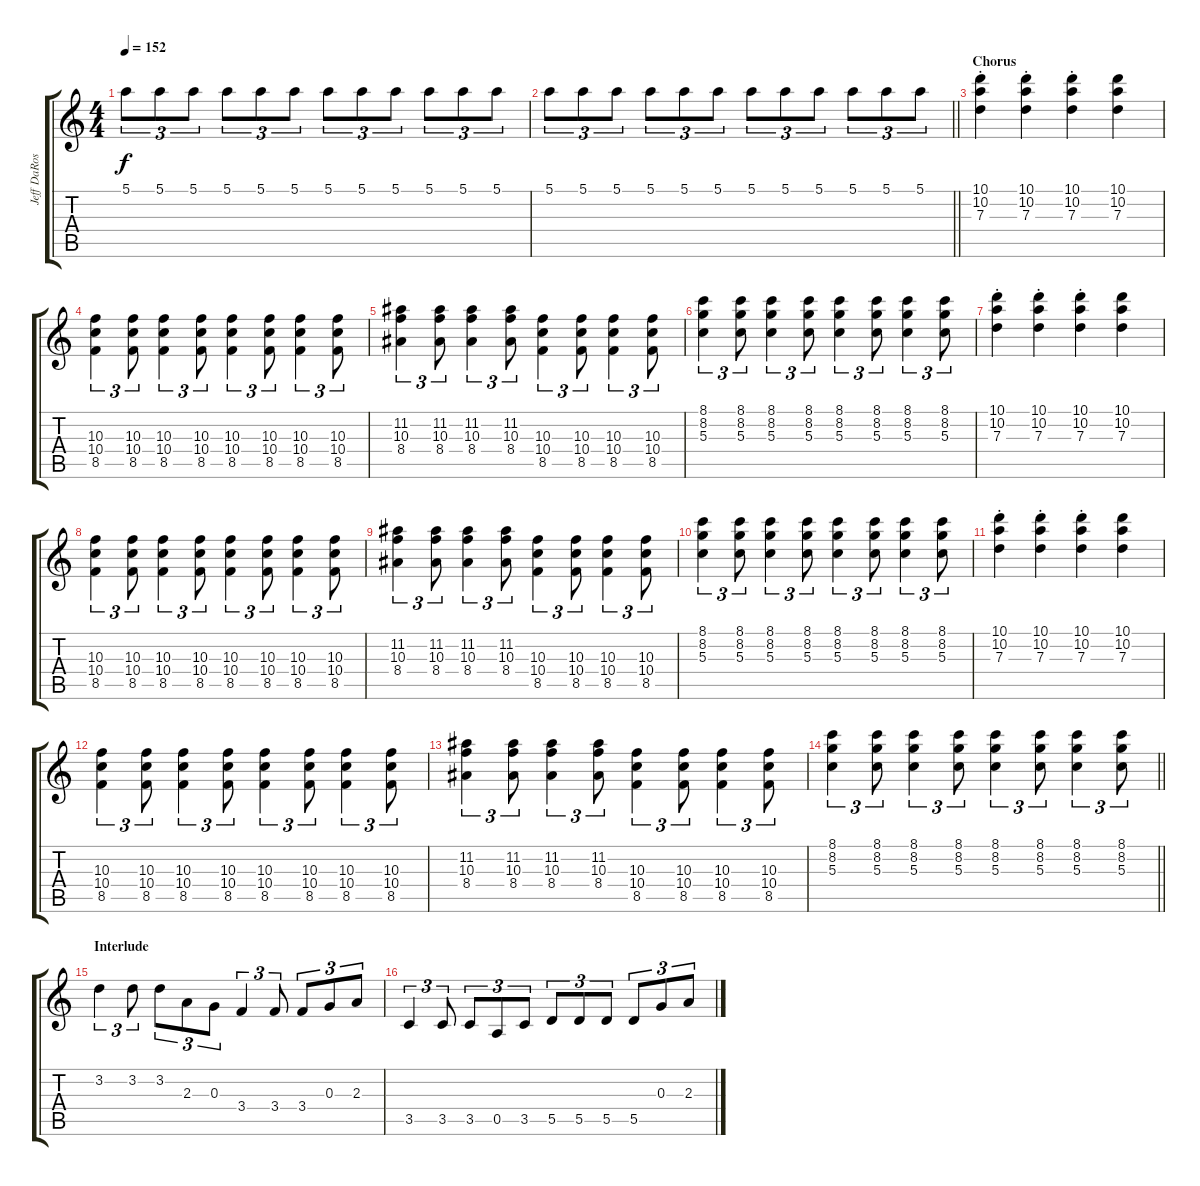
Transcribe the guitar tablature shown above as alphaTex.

\track ("Jeff DaRosa (Banjo Left)" "Jeff DaRos") {instrument banjo}
\staff {score tabs}
\tuning (E4 B3 G3 D3 A2 E2) {hide}
\displaytranspose 12
\ts (4 4)
\tempo 152
\clef g2
\ks c
5.1.8{tu (3 2) dy f} 5.1.8{tu (3 2)} 5.1.8{tu (3 2)} 5.1.8{tu (3 2)} 5.1.8{tu (3 2)} 5.1.8{tu (3 2)} 5.1.8{tu (3 2)} 5.1.8{tu (3 2)} 5.1.8{tu (3 2)} 5.1.8{tu (3 2)} 5.1.8{tu (3 2)} 5.1.8{tu (3 2)} |
\barLineRight lightlight
5.1.8{tu (3 2)} 5.1.8{tu (3 2)} 5.1.8{tu (3 2)} 5.1.8{tu (3 2)} 5.1.8{tu (3 2)} 5.1.8{tu (3 2)} 5.1.8{tu (3 2)} 5.1.8{tu (3 2)} 5.1.8{tu (3 2)} 5.1.8{tu (3 2)} 5.1.8{tu (3 2)} 5.1.8{tu (3 2)} |
\section ("" "Chorus")
(10.1{st} 10.2{st} 7.3{st}).4 (10.1{st} 10.2{st} 7.3{st}).4 (10.1{st} 10.2{st} 7.3{st}).4 (10.1 10.2 7.3).4 |
(10.3 10.4 8.5).4{tu (3 2)} (10.3 10.4 8.5).8{tu (3 2)} (10.3 10.4 8.5).4{tu (3 2)} (10.3 10.4 8.5).8{tu (3 2)} (10.3 10.4 8.5).4{tu (3 2)} (10.3 10.4 8.5).8{tu (3 2)} (10.3 10.4 8.5).4{tu (3 2)} (10.3 10.4 8.5).8{tu (3 2)} |
(11.2 10.3 8.4).4{tu (3 2)} (11.2 10.3 8.4).8{tu (3 2)} (11.2 10.3 8.4).4{tu (3 2)} (11.2 10.3 8.4).8{tu (3 2)} (10.3 10.4 8.5).4{tu (3 2)} (10.3 10.4 8.5).8{tu (3 2)} (10.3 10.4 8.5).4{tu (3 2)} (10.3 10.4 8.5).8{tu (3 2)} |
(8.1 8.2 5.3).4{tu (3 2)} (8.1 8.2 5.3).8{tu (3 2)} (8.1 8.2 5.3).4{tu (3 2)} (8.1 8.2 5.3).8{tu (3 2)} (8.1 8.2 5.3).4{tu (3 2)} (8.1 8.2 5.3).8{tu (3 2)} (8.1 8.2 5.3).4{tu (3 2)} (8.1 8.2 5.3).8{tu (3 2)} |
(10.1{st} 10.2{st} 7.3{st}).4 (10.1{st} 10.2{st} 7.3{st}).4 (10.1{st} 10.2{st} 7.3{st}).4 (10.1 10.2 7.3).4 |
(10.3 10.4 8.5).4{tu (3 2)} (10.3 10.4 8.5).8{tu (3 2)} (10.3 10.4 8.5).4{tu (3 2)} (10.3 10.4 8.5).8{tu (3 2)} (10.3 10.4 8.5).4{tu (3 2)} (10.3 10.4 8.5).8{tu (3 2)} (10.3 10.4 8.5).4{tu (3 2)} (10.3 10.4 8.5).8{tu (3 2)} |
(11.2 10.3 8.4).4{tu (3 2)} (11.2 10.3 8.4).8{tu (3 2)} (11.2 10.3 8.4).4{tu (3 2)} (11.2 10.3 8.4).8{tu (3 2)} (10.3 10.4 8.5).4{tu (3 2)} (10.3 10.4 8.5).8{tu (3 2)} (10.3 10.4 8.5).4{tu (3 2)} (10.3 10.4 8.5).8{tu (3 2)} |
(8.1 8.2 5.3).4{tu (3 2)} (8.1 8.2 5.3).8{tu (3 2)} (8.1 8.2 5.3).4{tu (3 2)} (8.1 8.2 5.3).8{tu (3 2)} (8.1 8.2 5.3).4{tu (3 2)} (8.1 8.2 5.3).8{tu (3 2)} (8.1 8.2 5.3).4{tu (3 2)} (8.1 8.2 5.3).8{tu (3 2)} |
(10.1{st} 10.2{st} 7.3{st}).4 (10.1{st} 10.2{st} 7.3{st}).4 (10.1{st} 10.2{st} 7.3{st}).4 (10.1 10.2 7.3).4 |
(10.3 10.4 8.5).4{tu (3 2)} (10.3 10.4 8.5).8{tu (3 2)} (10.3 10.4 8.5).4{tu (3 2)} (10.3 10.4 8.5).8{tu (3 2)} (10.3 10.4 8.5).4{tu (3 2)} (10.3 10.4 8.5).8{tu (3 2)} (10.3 10.4 8.5).4{tu (3 2)} (10.3 10.4 8.5).8{tu (3 2)} |
(11.2 10.3 8.4).4{tu (3 2)} (11.2 10.3 8.4).8{tu (3 2)} (11.2 10.3 8.4).4{tu (3 2)} (11.2 10.3 8.4).8{tu (3 2)} (10.3 10.4 8.5).4{tu (3 2)} (10.3 10.4 8.5).8{tu (3 2)} (10.3 10.4 8.5).4{tu (3 2)} (10.3 10.4 8.5).8{tu (3 2)} |
\barLineRight lightlight
(8.1 8.2 5.3).4{tu (3 2)} (8.1 8.2 5.3).8{tu (3 2)} (8.1 8.2 5.3).4{tu (3 2)} (8.1 8.2 5.3).8{tu (3 2)} (8.1 8.2 5.3).4{tu (3 2)} (8.1 8.2 5.3).8{tu (3 2)} (8.1 8.2 5.3).4{tu (3 2)} (8.1 8.2 5.3).8{tu (3 2)} |
\section ("" "Interlude")
3.2.4{tu (3 2)} 3.2.8{tu (3 2)} 3.2.8{tu (3 2)} 2.3.8{tu (3 2)} 0.3.8{tu (3 2)} 3.4.4{tu (3 2)} 3.4.8{tu (3 2)} 3.4.8{tu (3 2)} 0.3.8{tu (3 2)} 2.3.8{tu (3 2)} |
3.5.4{tu (3 2)} 3.5.8{tu (3 2)} 3.5.8{tu (3 2)} 0.5.8{tu (3 2)} 3.5.8{tu (3 2)} 5.5.8{tu (3 2)} 5.5.8{tu (3 2)} 5.5.8{tu (3 2)} 5.5.8{tu (3 2)} 0.3.8{tu (3 2)} 2.3.8{tu (3 2)}
